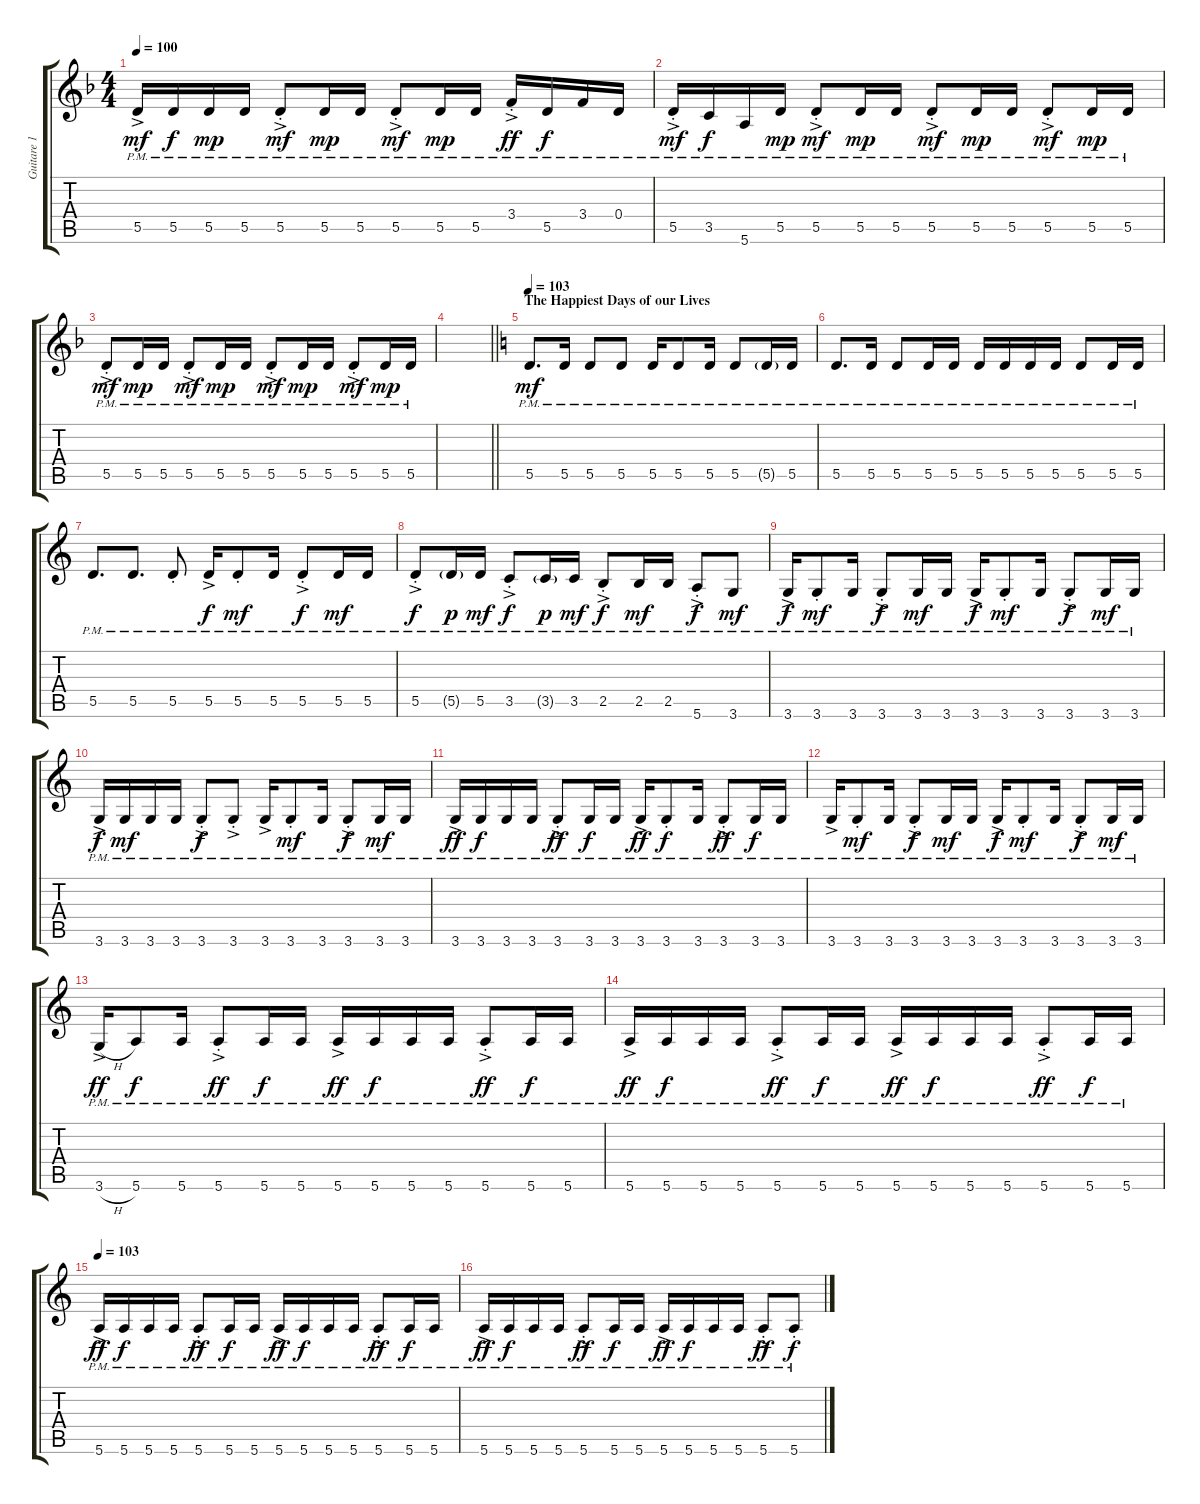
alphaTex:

\track ("Guitare 1" "Guitare 1") {instrument distortionguitar}
\staff {score tabs}
\tuning (E4 B3 G3 D3 A2 E2) {hide}
\ts (4 4)
\tempo 100
\clef g2
\ks dminor
5.5{ac pm}.16{dy mf} 5.5{pm}.16{dy f} 5.5{pm}.16{dy mp} 5.5{pm}.16 5.5{ac pm st}.8{dy mf} 5.5{pm}.16{dy mp} 5.5{pm}.16 5.5{ac pm st}.8{dy mf} 5.5{pm}.16{dy mp} 5.5{pm}.16 3.4{ac pm st}.16{dy ff} 5.5{pm}.16{dy f} 3.4{pm}.16 0.4{pm}.16 |
5.5{ac pm st}.16{dy mf} 3.5{pm}.16{dy f} 5.6{pm}.16 5.5{pm}.16{dy mp} 5.5{ac pm st}.8{dy mf} 5.5{pm}.16{dy mp} 5.5{pm}.16 5.5{ac pm st}.8{dy mf} 5.5{pm}.16{dy mp} 5.5{pm}.16 5.5{ac pm st}.8{dy mf} 5.5{pm}.16{dy mp} 5.5{pm}.16 |
5.5{ac pm st}.8{dy mf} 5.5{pm}.16{dy mp} 5.5{pm}.16 5.5{ac pm st}.8{dy mf} 5.5{pm}.16{dy mp} 5.5{pm}.16 5.5{ac pm st}.8{dy mf} 5.5{pm}.16{dy mp} 5.5{pm}.16 5.5{ac pm st}.8{dy mf} 5.5{pm}.16{dy mp} 5.5{pm}.16 |
\barLineRight lightlight
|
\section ("" "The Happiest Days of our Lives")
\tempo 103
\ks c
5.5{pm}.8{d dy mf volume 16 balance 8 instrument electricguitarclean} 5.5{pm}.16{beam split} 5.5{pm}.8{beam merge} 5.5{pm}.8{beam split} 5.5{pm}.16{beam merge} 5.5{pm}.8 5.5{pm}.16{beam split} 5.5{pm}.8{beam merge} 5.5{g pm}.16 5.5{pm}.16 |
5.5{pm}.8{d} 5.5{pm}.16 5.5{pm}.8 5.5{pm}.16 5.5{pm}.16 5.5{pm}.16 5.5{pm}.16 5.5{pm}.16 5.5{pm}.16 5.5{pm}.8 5.5{pm}.16 5.5{pm}.16 |
5.5{pm}.8{d} 5.5{pm}.8{d} 5.5{pm st}.8 5.5{ac pm}.16{dy f} 5.5{pm st}.8{dy mf} 5.5{pm}.16 5.5{ac pm st}.8{dy f} 5.5{pm}.16{dy mf} 5.5{pm}.16 |
5.5{ac pm st}.8{dy f} 5.5{g pm}.16{dy p} 5.5{pm}.16{dy mf} 3.5{ac pm st}.8{dy f} 3.5{g pm}.16{dy p} 3.5{pm}.16{dy mf} 2.5{ac pm st}.8{dy f} 2.5{pm}.16{dy mf} 2.5{pm}.16 5.6{ac pm st}.8{dy f} 3.6{pm}.8{dy mf} |
3.6{ac pm}.16{dy f} 3.6{pm st}.8{dy mf} 3.6{pm}.16 3.6{ac pm st}.8{dy f} 3.6{pm}.16{dy mf} 3.6{pm}.16 3.6{ac pm}.16{dy f} 3.6{pm st}.8{dy mf} 3.6{pm}.16 3.6{ac pm st}.8{dy f} 3.6{pm}.16{dy mf} 3.6{pm}.16 |
3.6{ac pm}.16{dy f} 3.6{pm}.16{dy mf} 3.6{pm}.16 3.6{pm}.16 3.6{ac pm st}.8{dy f} 3.6{ac pm st}.8 3.6{ac pm}.16 3.6{pm st}.8{dy mf} 3.6{pm}.16 3.6{ac pm st}.8{dy f} 3.6{pm}.16{dy mf} 3.6{pm}.16 |
3.6{ac pm}.16{dy ff} 3.6{pm}.16{dy f} 3.6{pm}.16 3.6{pm}.16 3.6{ac pm st}.8{dy ff} 3.6{pm}.16{dy f} 3.6{pm}.16 3.6{ac pm}.16{dy ff} 3.6{pm st}.8{dy f} 3.6{pm}.16 3.6{ac pm st}.8{dy ff} 3.6{pm}.16{dy f} 3.6{pm}.16 |
3.6{ac pm}.16 3.6{pm st}.8{dy mf} 3.6{pm}.16 3.6{ac pm st}.8{dy f} 3.6{pm}.16{dy mf} 3.6{pm}.16 3.6{ac pm}.16{dy f} 3.6{pm st}.8{dy mf} 3.6{pm}.16 3.6{ac pm st}.8{dy f} 3.6{pm}.16{dy mf} 3.6{pm}.16 |
3.6{h ac pm}.16{dy ff} 5.6{pm}.8{dy f} 5.6{pm}.16 5.6{ac pm st}.8{dy ff} 5.6{pm}.16{dy f} 5.6{pm}.16 5.6{ac pm}.16{dy ff} 5.6{pm}.16{dy f} 5.6{pm}.16 5.6{pm}.16 5.6{ac pm st}.8{dy ff} 5.6{pm}.16{dy f} 5.6{pm}.16 |
5.6{ac pm}.16{dy ff} 5.6{pm}.16{dy f} 5.6{pm}.16 5.6{pm}.16 5.6{ac pm st}.8{dy ff} 5.6{pm}.16{dy f} 5.6{pm}.16 5.6{ac pm}.16{dy ff} 5.6{pm}.16{dy f} 5.6{pm}.16 5.6{pm}.16 5.6{ac pm st}.8{dy ff} 5.6{pm}.16{dy f} 5.6{pm}.16 |
\tempo 103
5.6{ac pm}.16{dy ff} 5.6{pm}.16{dy f} 5.6{pm}.16 5.6{pm}.16 5.6{ac pm st}.8{dy ff} 5.6{pm}.16{dy f} 5.6{pm}.16 5.6{ac pm}.16{dy ff} 5.6{pm}.16{dy f} 5.6{pm}.16 5.6{pm}.16 5.6{ac pm st}.8{dy ff} 5.6{pm}.16{dy f} 5.6{pm}.16 |
5.6{ac pm}.16{dy ff} 5.6{pm}.16{dy f} 5.6{pm}.16 5.6{pm}.16 5.6{ac pm st}.8{dy ff} 5.6{pm}.16{dy f} 5.6{pm}.16 5.6{ac pm}.16{dy ff} 5.6{pm}.16{dy f} 5.6{pm}.16 5.6{pm}.16 5.6{ac pm st}.8{dy ff} 5.6{pm st}.8{dy f}
